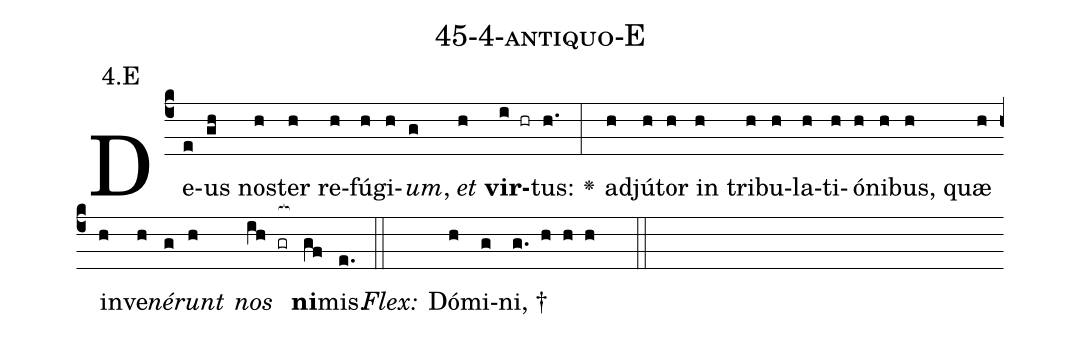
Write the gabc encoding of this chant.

name: 45-4-antiquo-E;
annotation: 4.E;
%%
(c4)De(e)us(gh) nos(h)ter(h) re(h)fú(h)gi(h)<i>um</i>,(g) <i>et</i>(h) <b>vir</b>(i hr)tus:(h.) <v>\greheightstar</v>(:) ad(h)jú(h)tor(h) in(h) tri(h)bu(h)la(h)ti(h)ó(h)ni(h)bus,(h) quæ(h) in(h)ve(h)<i>né</i>(g)<i>runt</i>(h) <i>nos</i>(ih gr[ocb:1{]) <b>ni</b>(gf[ocb:0}])mis.(e.) (::)
<i>Flex:</i>()  Dó(h)mi(g)ni, †(g. h h h  ::)

%E(h) u(g) o(h) u(ih) a(gf) e.(e.) (::)
